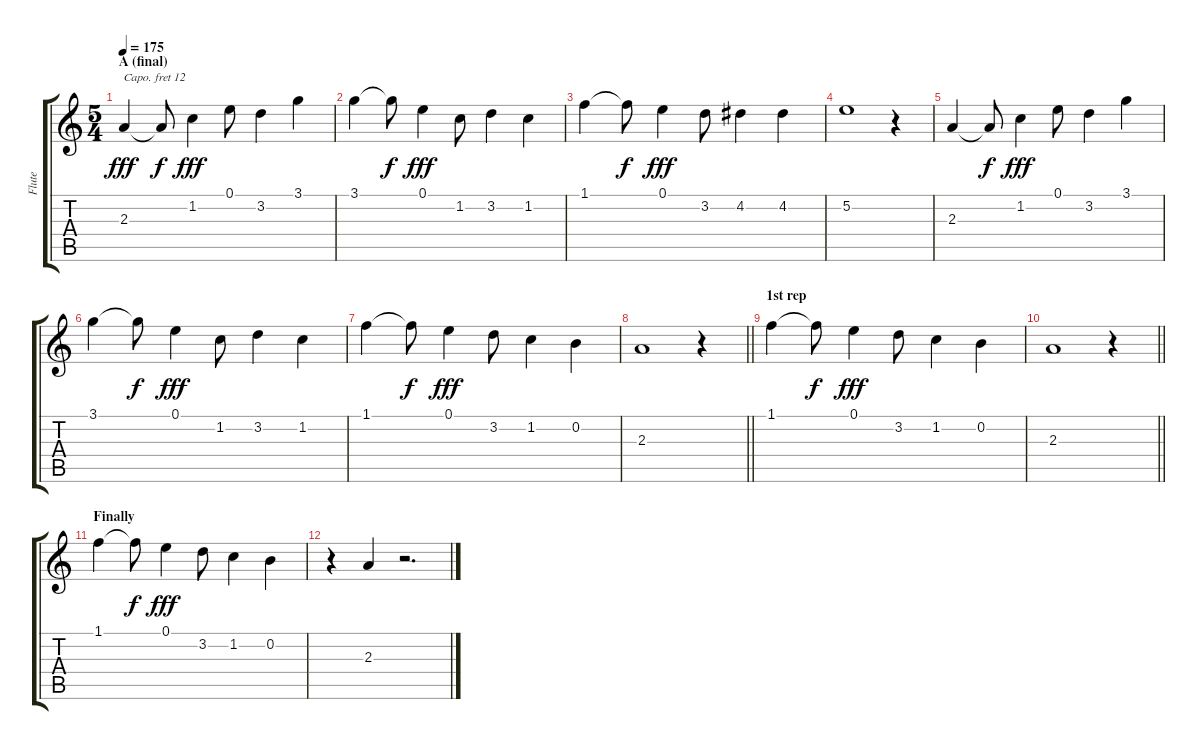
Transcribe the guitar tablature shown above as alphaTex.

\track ("Flute" "Flute") {instrument flute}
\staff {score tabs}
\capo 12
\tuning (E4 B3 G3 D3 A2 E2) {hide}
\ts (5 4)
\section ("" "A (final)")
\tempo 175
\clef g2
\ks c
2.3.4{dy fff} 2.3{t}.8{dy f} 1.2.4{dy fff} 0.1.8 3.2.4 3.1.4 |
3.1.4 3.1{t}.8{dy f} 0.1.4{dy fff} 1.2.8 3.2.4 1.2.4 |
1.1.4 1.1{t}.8{dy f} 0.1.4{dy fff} 3.2.8 4.2.4 4.2.4 |
5.2.1 r.4 |
2.3.4 2.3{t}.8{dy f} 1.2.4{dy fff} 0.1.8 3.2.4 3.1.4 |
3.1.4 3.1{t}.8{dy f} 0.1.4{dy fff} 1.2.8 3.2.4 1.2.4 |
1.1.4 1.1{t}.8{dy f} 0.1.4{dy fff} 3.2.8 1.2.4 0.2.4 |
\barLineRight lightlight
2.3.1 r.4 |
\section ("" "1st rep")
1.1.4 1.1{t}.8{dy f} 0.1.4{dy fff} 3.2.8 1.2.4 0.2.4 |
\barLineRight lightlight
2.3.1 r.4 |
\section ("" "Finally")
1.1.4 1.1{t}.8{dy f} 0.1.4{dy fff} 3.2.8 1.2.4 0.2.4 |
r.4 2.3.4 r.2{d}
